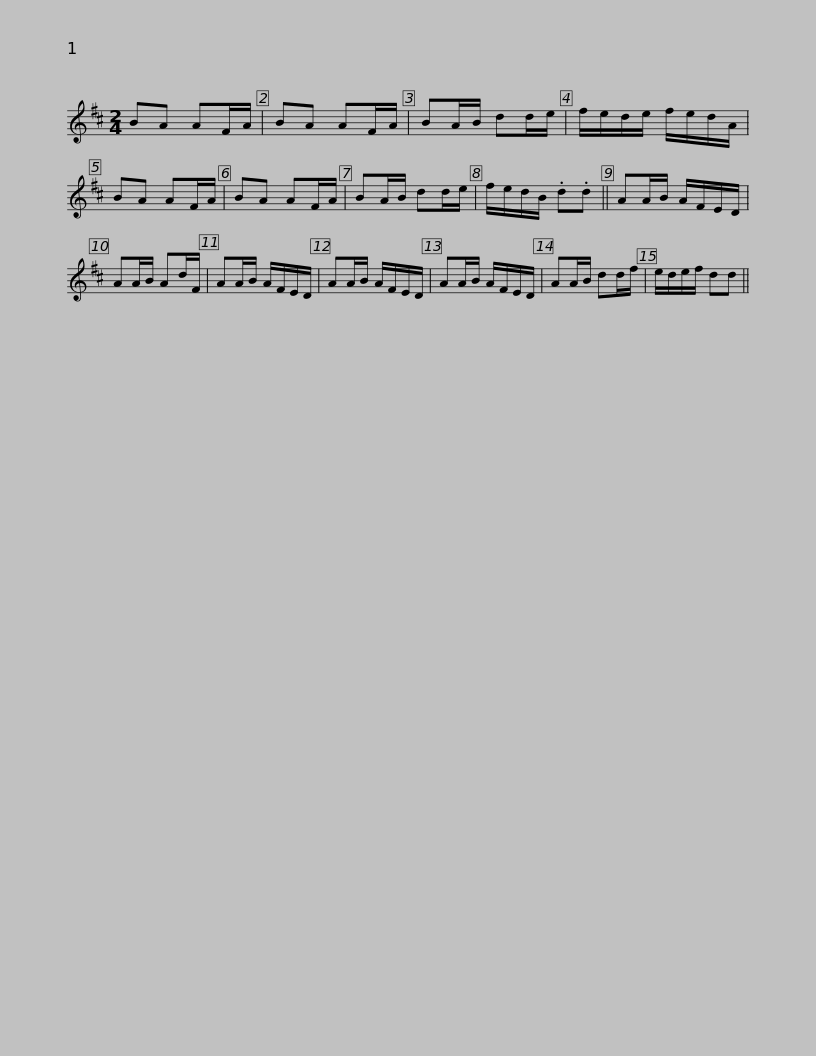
X:1
L:1/8
M:2/4
I:linebreak $
K:D
V:1 treble
V:1
 BA AF/A/ | BA AF/A/ | BA/B/ dd/e/ | f/e/d/e/ f/e/d/A/ | BA AF/A/ | %5
 BA AF/A/ | BA/B/ dd/e/ | f/e/d/B/ .d.d ||$ AA/B/ A/F/E/D/ | AA/B/ Ad/F/ | %10
 AA/B/ A/F/E/D/ | AA/B/ A/F/E/D/ | AA/B/ A/F/E/D/ | AA/B/ dd/f/ | e/d/e/f/ dd || %15
